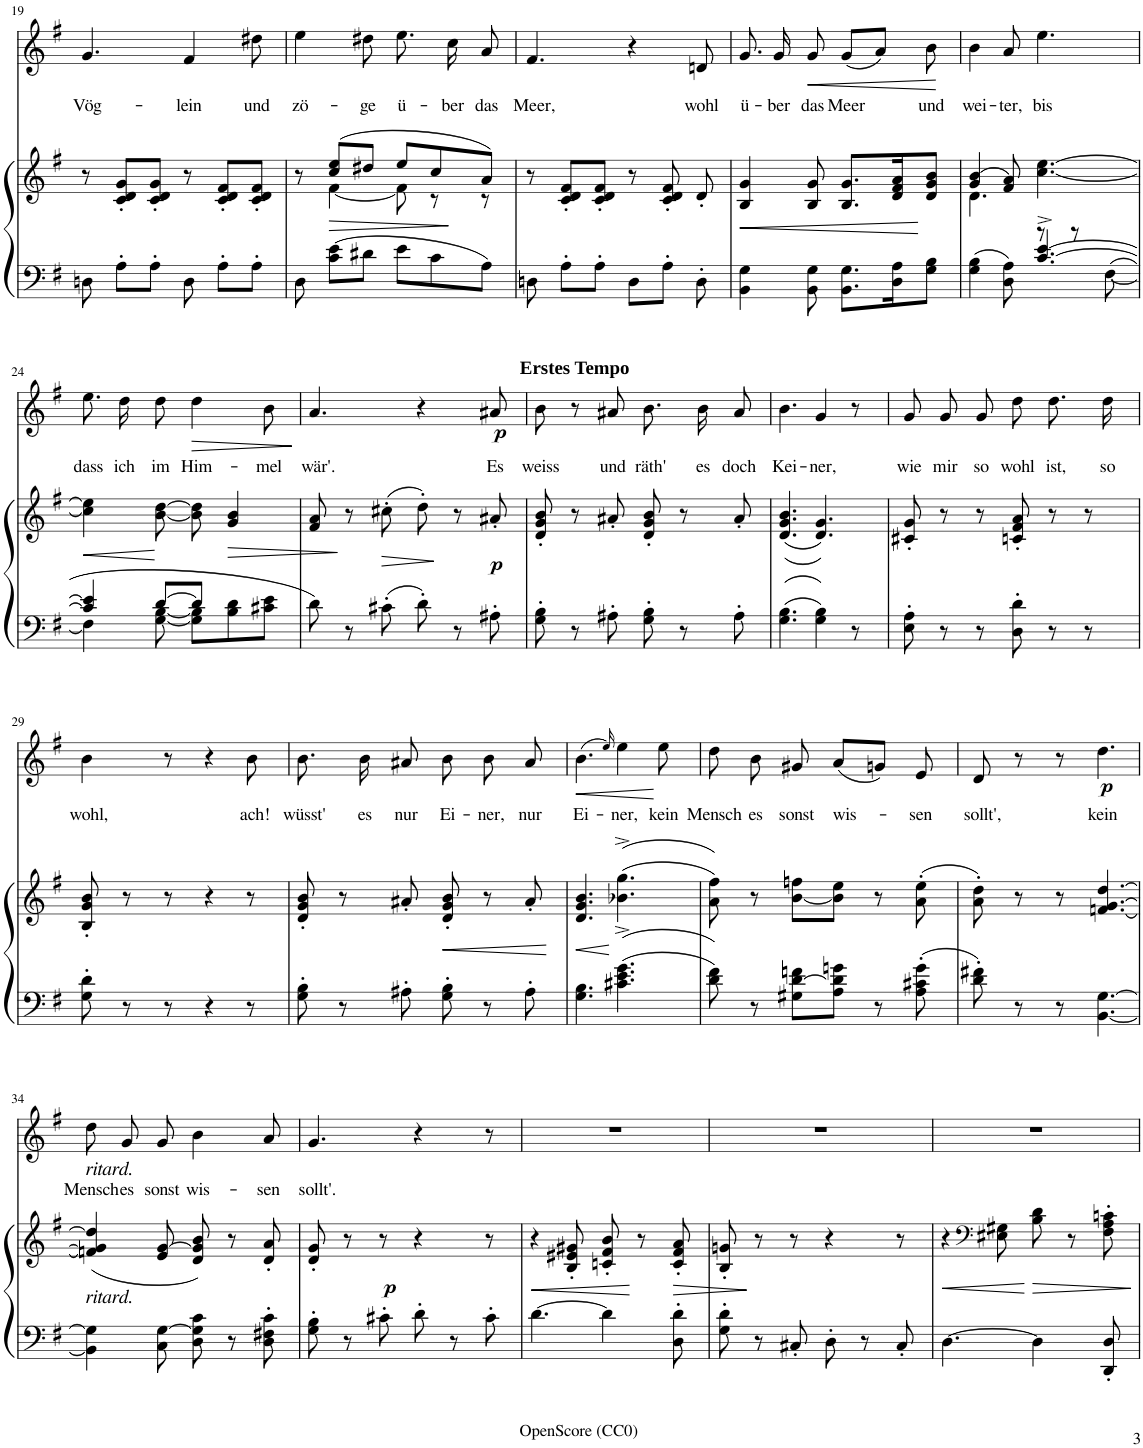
**kern	**kern	**dynam	**kern	**text	**dynam
*part2	*part2	*part2	*part1	*part1	*part1
*staff3	*staff2	*staff2/3	*staff1	*staff1	*staff1
*I"Piano	*	*	*I"Voice	*	*
*I'Pno	*	*	*	*	*
!!LO:PB:g=z
*clefF4	*clefG2	*	*clefG2	*	*
*k[f#]	*k[f#]	*	*k[f#]	*	*
*M6/8	*M6/8	*	*M6/8	*	*
=19	=19	=19	=19	=19	=19
!	!	!	!	!LO:LY:b	!
8Dn\	8r	.	4.g/	Vög-	.
8A'\L	8c/' 8d/' 8g/'L	.	.	.	.
8A'\J	8c/' 8d/' 8g/'J	.	.	.	.
!	!	!	!	!LO:LY:b	!
8D\	8r	.	4f#/	-lein	.
8A'\L	8c/' 8d/' 8f#/'L	.	.	.	.
!	!	!	!	!LO:LY:b	!
8A'\J	8c/' 8d/' 8f#/'J	.	8dd#X\	und	.
=20	=20	=20	=20	=20	=20
*	*^	*	*	*	*
!	!	!	!	!	!LO:LY:b	!
8D\	8r	8ryy	.	4ee\	zö-	.
!	!	!	!LO:HP:b	!	!	!
8c\ 8e\L	(8cc/ 8ee/L	[4f#\	>	.	.	.
!	!	!	!	!	!LO:LY:b	!
8d#X\J	8dd#X/J	.	.	8dd#X\	-ge	.
!	!	!	!	!	!LO:LY:b	!
8e\L	8ee/L	8f#\]	.	8.ee\	ü-	.
8c\	8cc/	8r	.	.	.	.
!	!	!	!	!	!LO:LY:b	!
.	.	.	.	16cc\	-ber	.
!	!	!	!	!	!LO:LY:b	!
8A\J	8a/J)	8r	]	8a/	das	.
=21	=21	=21	=21	=21	=21	=21
!	!	!	!	!	!LO:LY:b	!
*	*v	*v	*	*	*	*
8Dn\	8r	.	4.f#/	Meer,	.
8A'\L	8c/' 8d/' 8f#/'L	.	.	.	.
8A'\J	8c/' 8d/' 8f#/'J	.	.	.	.
8D\L	8r	.	4r	.	.
8A'\J	8c/' 8d/' 8f#/'	.	.	.	.
!	!	!	!	!LO:LY:b	!
8D'\	8d'/	.	8dn/	wohl	.
=22	=22	=22	=22	=22	=22
!	!	!LO:HP:b	!	!LO:LY:b	!
4BB\ 4G\	4B/ 4g/	<	8.g/	ü-	.
!	!	!	!	!LO:LY:b	!
.	.	.	16g/	-ber	.
!	!	!	!	!LO:LY:b	!LO:HP:b
8BB\ 8G\	8B/ 8g/	.	8g/	das	<
!	!	!	!	!LO:LY:b	!
8.BB\ 8.G\L	8.B/ 8.g/L	.	(8g/L	Meer	.
.	.	.	8a/J)	.	.
16D\ 16A\K	16d/ 16f#/ 16a/K	.	.	.	.
!	!	!	!	!LO:LY:b	!
8G\ 8B\J	8d/ 8g/ 8b/J	[	8b\	und	.
.	.	.	.	.	[
=23	=23	=23	=23	=23	=23
*^	*^	*	*	*	*
!	!	!	!	!	!	!LO:LY:b	!
4G\ 4B\	4.ryy	(4g/ 4b/	4.d\	.	4b\	wei-	.
!	!	!	!	!	!	!LO:LY:b	!
8D\ 8A\	.	8f#/ 8a/)	.	.	8a/	-ter,	.
!	!	!	!	!	!	!LO:LY:b	!
8r	[4.c/^ [4.e/^	[4.cc\ [4.ee\	4.ryy	.	4.ee\	bis	.
8r	.	.	.	.	.	.	.
[8F#\	.	.	.	.	.	.	.
*	*	*v	*v	*	*	*	*
!!LO:LB:g=z
=24	=24	=24	=24	=24	=24	=24
!	!	!	!LO:HP:b	!	!LO:LY:b	!
4c/] 4e/]	4F#\]	4cc\] 4ee\]	<	8.ee\	dass	.
!	!	!	!	!	!LO:LY:b	!
.	.	.	.	16dd\	ich	.
!	!	!	!	!	!LO:LY:b	!
[8d/L	[8G\ [8B\	[8b\ [8dd\	[	8dd\	im	.
!	!	!	!	!	!LO:LY:b	!LO:HP:b
8d/J]	8G\] 8B\]L	8b\] 8dd\]	.	4dd\	Him-	>
!	!	!	!LO:HP:b	!	!	!
8ryy	8B\ 8d\	4g/ 4b/	>	.	.	.
!	!	!	!	!	!LO:LY:b	!
8ryy	8c#X\ 8e\J	.	.	8b\	-mel	.
*v	*v	*	*	*	*	*
.	.	.	.	.	]
=25	=25	=25	=25	=25	=25
!	!	!	!	!LO:LY:b	!
8d\	8f#/ 8a/	.	4.a/	wär'.	.
8r	8r	]	.	.	.
!	!	!LO:HP:b	!	!	!
8c#X'\	(8cc#X'\	>	.	.	.
8d'\	8dd'\)	]	4r	.	.
8r	8r	.	.	.	.
!	!	!LO:DY:b	!	!LO:LY:b	!LO:DY:b
8A#X'\	8a#X'/	p	8a#X/	Es	p
=26	=26	=26	=26	=26	=26
!	!	!	!LO:TX:a:B:t=Erstes Tempo	!	!
!	!	!	!	!LO:LY:b	!
8G\' 8B\'	8d/' 8g/' 8b/'	.	8b\	weiss	.
8r	8r	.	8r	.	.
!	!	!	!	!LO:LY:b	!
8A#X'\	8a#X'/	.	8a#X/	und	.
!	!	!	!	!LO:LY:b	!
8G\' 8B\'	8d/' 8g/' 8b/'	.	8.b\	räth'	.
8r	8r	.	.	.	.
!	!	!	!	!LO:LY:b	!
.	.	.	16b\	es	.
!	!	!	!	!LO:LY:b	!
8A#'\	8a#'/	.	8a#/	doch	.
=27	=27	=27	=27	=27	=27
!	!	!	!	!LO:LY:b	!
4.G\ 4.B\	((4.d/ 4.g/ 4.b/	.	4.b\	Kei-	.
!	!	!	!	!LO:LY:b	!
4G\ 4B\	4.d/ 4.g/))	.	4g/	-ner,	.
8r	.	.	8r	.	.
=28	=28	=28	=28	=28	=28
!	!	!	!	!LO:LY:b	!
8E\' 8A\'	8c#X/' 8g/'	.	8g/	wie	.
!	!	!	!	!LO:LY:b	!
8r	8r	.	8g/	mir	.
!	!	!	!	!LO:LY:b	!
8r	8r	.	8g/	so	.
!	!	!	!	!LO:LY:b	!
8D\' 8d\'	8cn/' 8f#/' 8a/'	.	8dd\	wohl	.
!	!	!	!	!LO:LY:b	!
8r	8r	.	8.dd\	ist,	.
8r	8r	.	.	.	.
!	!	!	!	!LO:LY:b	!
.	.	.	16dd\	so	.
!!LO:LB:g=z
=29	=29	=29	=29	=29	=29
!	!	!	!	!LO:LY:b	!
8G\' 8d\'	8B/' 8g/' 8b/'	.	4b\	wohl,	.
8r	8r	.	.	.	.
8r	8r	.	8r	.	.
4r	4r	.	4r	.	.
!	!	!	!	!LO:LY:b	!
8r	8r	.	8b\	ach!	.
=30	=30	=30	=30	=30	=30
!	!	!	!	!LO:LY:b	!
8G\' 8B\'	8d/' 8g/' 8b/'	.	8.b\	wüsst'	.
8r	8r	.	.	.	.
!	!	!	!	!LO:LY:b	!
.	.	.	16b\	es	.
!	!	!	!	!LO:LY:b	!
8A#X'\	8a#X'/	.	8a#X/	nur	.
!	!	!LO:HP:b	!	!LO:LY:b	!
8G\' 8B\'	8d/' 8g/' 8b/'	<	8b\	Ei-	.
!	!	!	!	!LO:LY:b	!
8r	8r	.	8b\	-ner,	.
!	!	!	!	!LO:LY:b	!
8A#'\	8a#'/	.	8a#/	nur	.
.	.	[	.	.	.
=31	=31	=31	=31	=31	=31
!	!	!LO:HP:b	!	!LO:LY:b	!LO:HP:b
4.G\ 4.B\	4.d/ 4.g/ 4.b/	<	(4.b\	Ei-	<
.	.	.	16qee/)	.	.
!	!	!	!	!LO:LY:b	!
4.c#X\^ 4.e\^ 4.g\^	((4.b-X\^ 4.gg\^	[	4ee\	-ner,	.
!	!	!	!	!LO:LY:b	!
.	.	.	8ee\	kein	[
=32	=32	=32	=32	=32	=32
!	!	!	!	!LO:LY:b	!
8d\ 8f#\	8a\ 8ff#\))	.	8dd\	Mensch	.
!	!	!	!	!LO:LY:b	!
8r	8r	.	8b\	es	.
!	!	!	!	!LO:LY:b	!
8G#X\ [8d\ 8fn\L	[8b\ 8ffn\L	.	8g#X/	sonst	.
!	!	!	!	!LO:LY:b	!
8A\ 8d\] 8gn\J	8b\] 8ee\J	.	(8a/L	wis-	.
8r	8r	.	8gn/J)	.	.
!	!	!	!	!LO:LY:b	!
8A\' 8c#X\' 8g\'	(8a\' 8ee\'	.	8e/	-sen	.
=33	=33	=33	=33	=33	=33
!	!	!	!	!LO:LY:b	!
8d\' 8f#X\'	8a\' 8dd\')	.	8d/	sollt',	.
8r	8r	.	8r	.	.
8r	8r	.	8r	.	.
!	!	!	!	!LO:LY:b	!LO:DY:b
[4.BB\ [4.G\	[4.fn/ [4.g/ [4.dd/	.	4.dd\	kein	p
!!LO:LB:g=z
=34	=34	=34	=34	=34	=34
!	!	!	!LO:TX:b:i:t=ritard.	!	!
!	!LO:TX:b:i:t=ritard.	!	!	!	!
!	!	!	!	!LO:LY:b	!
4BB\] 4G\]	(4fn/] 4g/] 4dd/]	.	8dd\	Mensch	.
!	!	!	!	!LO:LY:b	!
.	.	.	8g/	es	.
!	!	!	!	!LO:LY:b	!
8C\ [8G\	8e/ [8g/	.	8g/	sonst	.
!	!	!	!	!LO:LY:b	!
8D\ 8G\] 8c\	8d/ 8g/] 8b/)	.	4b\	wis-	.
8r	8r	.	.	.	.
!	!	!	!	!LO:LY:b	!
8D\' 8F#X\' 8c\'	8d/' 8a/'	.	8a/	-sen	.
=35	=35	=35	=35	=35	=35
!	!	!	!	!LO:LY:b	!
8G\' 8B\'	8d/' 8g/'	.	4.g/	sollt'.	.
8r	8r	.	.	.	.
!	!	!LO:DY:b	!	!	!
8c#X'\	8r	p	.	.	.
8d'\	4r	.	4r	.	.
8r	.	.	.	.	.
8c#'\	8r	.	8r	.	.
=36	=36	=36	=36	=36	=36
!	!	!LO:HP:b	!	!	!
[4.d\	4r	<	2.r	.	.
.	8B/' 8e#X/' 8g#X/'	.	.	.	.
4d\]	8cn/' 8f#/' 8b/'	.	.	.	.
.	8r	[	.	.	.
!	!	!LO:HP:b	!	!	!
8D\' 8d\'	8c/' 8f#/' 8a/'	>	.	.	.
=37	=37	=37	=37	=37	=37
8G\' 8d\'	8B/' 8gn/'	.	2.r	.	.
8r	8r	]	.	.	.
8C#X'/	8r	.	.	.	.
8D'\	4r	.	.	.	.
8r	.	.	.	.	.
8C#'/	8r	.	.	.	.
=38	=38	=38	=38	=38	=38
!	!	!LO:HP:b	!	!	!
[4.D\	4r	<	2.r	.	.
*	*clefF4	*	*	*	*
.	8E#X\ 8G#X\	.	.	.	.
!	!	!LO:HP:n=1:b	!	!	!
4D\]	8B\ 8d\	[ >	.	.	.
.	8r	.	.	.	.
8DD/' 8D/'	8F#\' 8A\' 8cn\'	.	.	.	.
.	.	]	.	.	.
=	=	=	=	=	=
*-	*-	*-	*-	*-	*-
